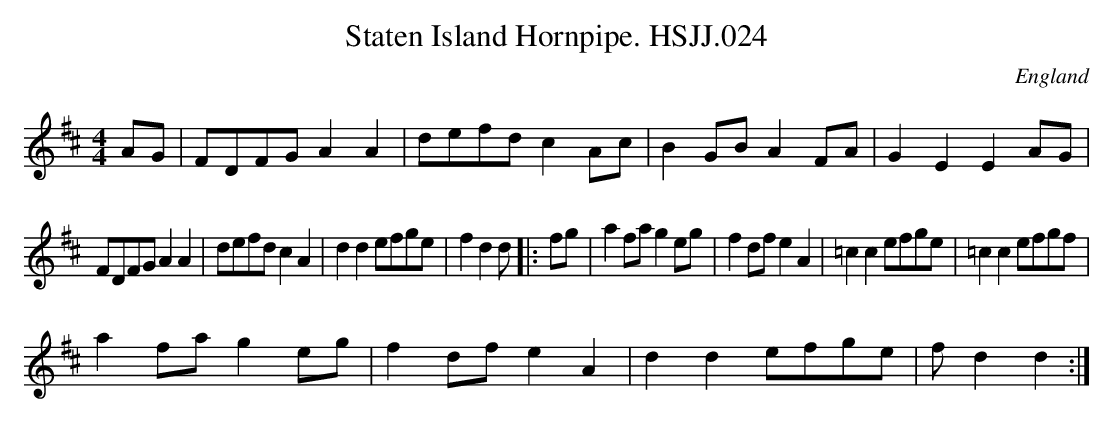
X:1
T:Staten Island Hornpipe. HSJJ.024
M:4/4
L:1/8
O:England
K:D
AG|FDFGA2A2|defdc2Ac|B2GBA2FA|G2E2E2AG|!FDFGA2A2|defdc2A2|d2d2efge|f2d2d
2:|!
|:fg|a2fag2eg|f2dfe2A2|=c2c2efge|=c2c2efgf|!a2fag2eg|f2dfe2A2|d2d2efge|f
2d2d2:|]
